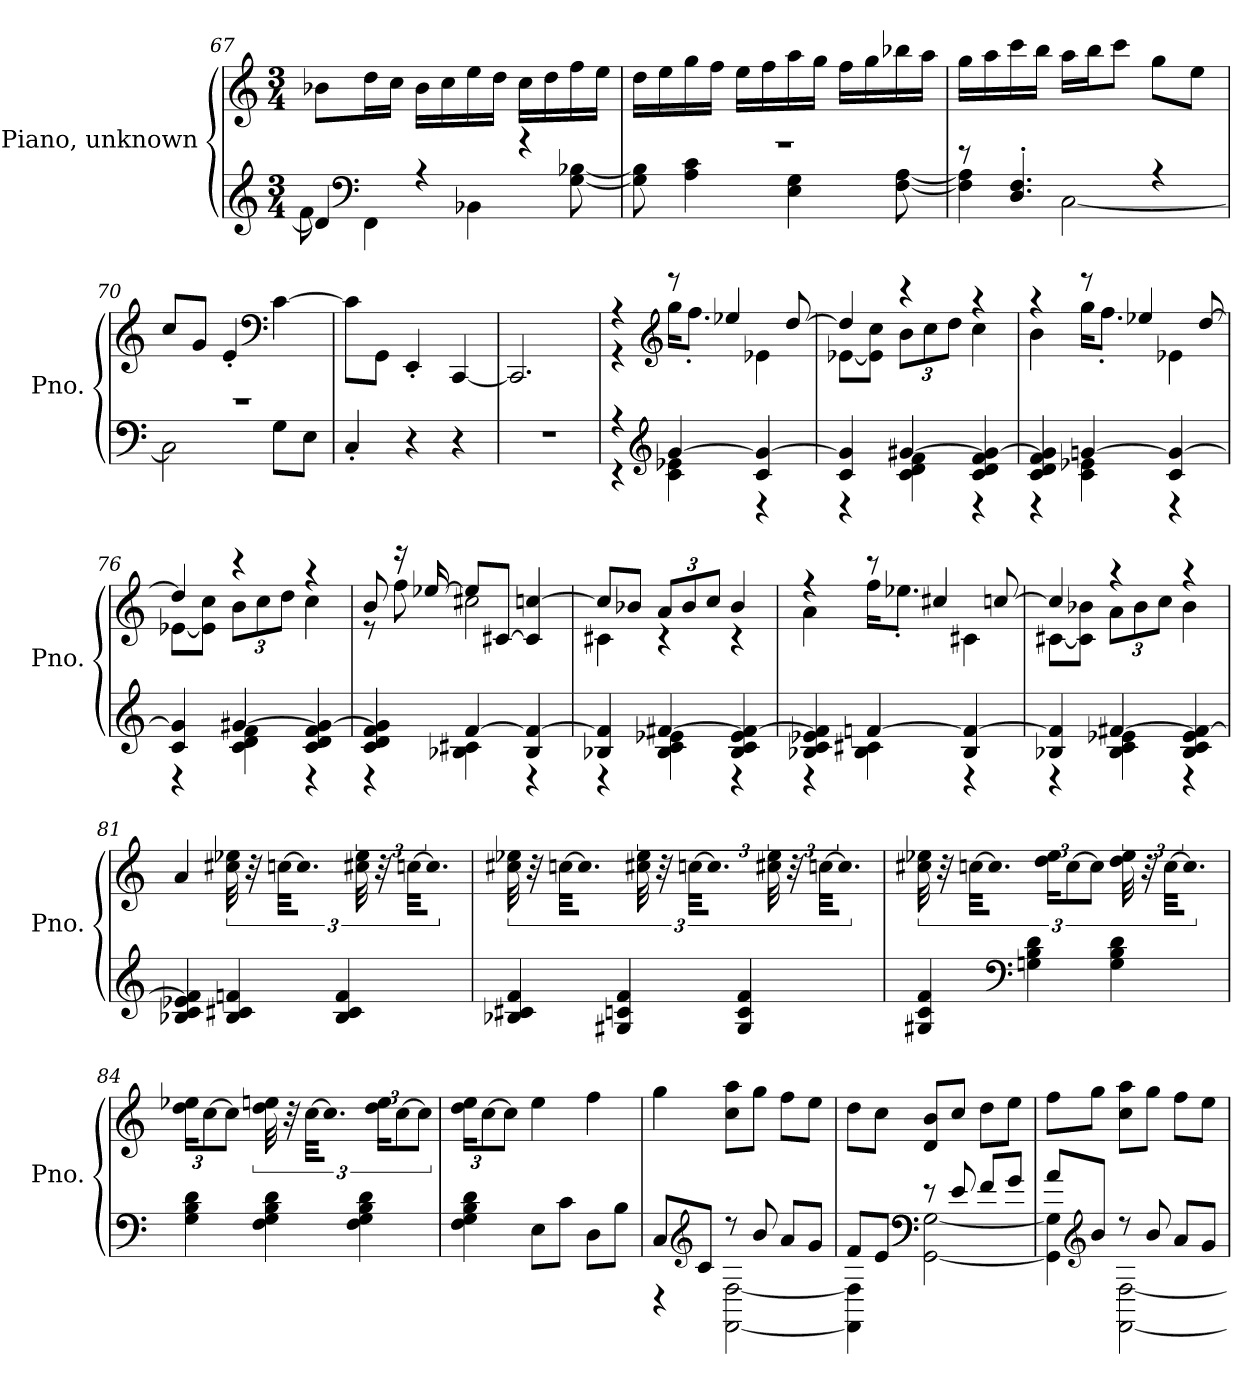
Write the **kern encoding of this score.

**kern	**kern
*part1	*part1
*staff2	*staff1
*I"Piano, unknown	*
*I'Pno.	*
*clefG2	*clefG2
*k[]	*k[]
*M3/4	*M3/4
=67	=67
*^	*
4d/]	8f\	8b-X\L
*clefF4	*	*
.	4FF\	16dd\L
.	.	16cc\JJ
4r	.	16b-\LL
.	.	16cc\
.	4BB-X\	16ee\
.	.	16dd\JJ
4r	.	16cc\LL
.	.	16dd\
.	[8G\ [8B-X\	16ff\
.	.	16ee\JJ
!!LO:LB:g=z
=68	=68	=68
2.r	8G\] 8B-\]	16dd\LL
.	.	16ee\
.	4A\ 4c\	16gg\
.	.	16ff\JJ
.	.	16ee\LL
.	.	16ff\
.	4E\ 4G\	16aa\
.	.	16gg\JJ
.	.	16ff\LL
.	.	16gg\
.	[8F\ [8A\	16bb-X\
.	.	16aa\JJ
=69	=69	=69
8r	4F\] 4A\]	16gg\LL
.	.	16aa\
4.D/' 4.F/'	.	16ccc\
.	.	16bb\JJ
.	[2C\	16aa\LL
.	.	16bb\J
.	.	8ccc\J
4r	.	8gg\L
.	.	8ee\J
=70	=70	=70
2.r	2C\]	8cc/L
.	.	8g/J
.	.	4e'/
*	*	*clefF4
.	8G\L	[4c\
.	8E\J	.
*v	*v	*
=71	=71
4C'/	8c\L]
.	8GG\J
4r	4EE'/
4r	[4CC/
=72	=72
2.r	2.CC/]
!!LO:LB:g=z
=73	=73
*^	*^
4r	4r	4r	4r
*clefG2	*	*clefG2	*
[4g/	4c\ 4e-X\	8r	16gg\KL
.	.	.	8.ff'\J
.	.	4ee-X/	.
4c/ 4g/_	4r	.	4e-X\
.	.	[8dd/	.
=74	=74	=74	=74
4c/ 4g/]	4r	4dd/]	[8e-X\L
.	.	.	8e-\] 8cc\J
*	*	*	*Xbrackettup
[4g#X/	4c\ 4d\ 4f\	4r	12b\L
.	.	.	12cc\
.	.	.	12dd\J
4c/ 4d/ 4f/ 4g#/_	4r	4r	4cc\
=75	=75	=75	=75
4c/ 4d/ 4f/ 4g#/]	4r	4r	4b\
[4gn/	4c\ 4e-X\	8r	16gg\KL
.	.	.	8.ff'\J
.	.	4ee-X/	.
4c/ 4g/_	4r	.	4e-X\
.	.	[8dd/	.
=76	=76	=76	=76
4c/ 4g/]	4r	4dd/]	[8e-X\L
.	.	.	8e-\] 8cc\J
[4g#X/	4c\ 4d\ 4f\	4r	12b\L
.	.	.	12cc\
.	.	.	12dd\J
4c/ 4d/ 4f/ 4g#/_	4r	4r	4cc\
!!LO:PB:g=z	!!
=77	=77	=77	=77
4c/ 4d/ 4f/ 4g#/]	4r	8b/	8r
.	.	16r	8ff\
.	.	[16ee-X/	.
[4f/	4B-X\ 4c#X\	8ee-/L]	2cc#X\
.	.	[8c#X/J	.
4B-/ 4f/_	4r	4c#/] [4ccn/	.
=78	=78	=78	=78
4B-X/ 4f/]	4r	8cc/L]	4c#X\
.	.	8b-X/J	.
[4f#X/	4B-\ 4c\ 4e-X\	12a/L	4r
.	.	12b-/	.
.	.	12cc/J	.
4B-/ 4c/ 4e-/ 4f#/_	4r	4b-/	4r
=79	=79	=79	=79
4B-X/ 4c/ 4e-X/ 4f#/]	4r	4r	4a\
[4fn/	4B-\ 4c#X\	8r	16ff\KL
.	.	.	8.ee-X'\J
.	.	4cc#X/	.
4B-/ 4f/_	4r	.	4c#X\
.	.	[8ccn/	.
=80	=80	=80	=80
4B-X/ 4f/]	4r	4cc/]	[8c#X\L
.	.	.	8c#\] 8b-X\J
[4f#X/	4B-\ 4c\ 4e-X\	4r	12a\L
.	.	.	12b-\
.	.	.	12cc\J
4B-/ 4c/ 4e-/ 4f#/_	4r	4r	4b-\
*v	*v	*	*
*	*v	*v
!!LO:LB:g=z
=81	=81
4B-X/ 4c/ 4e-X/ 4f#/]	4a/
*	*brackettup
4B-/ 4c#X/ 4fn/	48cc#X\ 48ee-X\
.	48r
.	[48ccn\KKL
.	8.cc\J]
4B-/ 4c#/ 4f/	48cc#X\ 48ee-\
.	48r
.	[48ccn\KKL
.	8.cc\J]
=82	=82
4B-X/ 4c#X/ 4f/	48cc#X\ 48ee-X\
.	48r
.	[48ccn\KKL
.	8.cc\J]
4G#X/ 4cn/ 4f/	48cc#X\ 48ee-\
.	48r
.	[48ccn\KKL
.	8.cc\J]
4G#/ 4c/ 4f/	48cc#X\ 48ee-\
.	48r
.	[48ccn\KKL
.	8.cc\J]
!!LO:LB:g=z
=83	=83
4G#X/ 4c/ 4f/	48cc#X\ 48ee-X\
.	48r
.	[48ccn\KKL
.	8.cc\J]
*clefF4	*
*	*Xbrackettup
4Gn\ 4B\ 4d\	24dd\ 24ee-\KL
.	[12cc\
.	8cc\J]
*	*brackettup
4G\ 4B\ 4d\	48dd\ 48ee-\
.	48r
.	[48cc\KKL
.	8.cc\J]
=84	=84
*	*Xbrackettup
4G\ 4B\ 4d\	24dd\ 24ee-X\KL
.	[12cc\
.	8cc\J]
*	*brackettup
4F\ 4G\ 4B\ 4d\	48dd\ 48een\
.	48r
.	[48cc\KKL
.	8.cc\J]
*	*Xbrackettup
4F\ 4G\ 4B\ 4d\	24dd\ 24ee\KL
.	[12cc\
.	8cc\J]
=85	=85
4F\ 4G\ 4B\ 4d\	24dd\ 24ee\KL
.	[12cc\
.	8cc\J]
8E\L	4ee\
8c\J	.
8D\L	4ff\
8B\J	.
!!LO:LB:g=z
=86	=86
*^	*
8C/L	4r	4gg\
*clefG2	*	*
8c/J	.	.
8r	[2FF\ [2F\	8cc\ 8aa\L
8b/	.	8gg\J
8a/L	.	8ff\L
8g/J	.	8ee\J
=87	=87	=87
8f/L	4FF\] 4F\]	8dd\L
8e/J	.	8cc\J
*clefF4	*	*
8r	[2GG\ [2G\	8d/ 8b/L
8e/	.	8cc/J
8f/L	.	8dd\L
8g/J	.	8ee\J
=88	=88	=88
8a/L	4GG\] 4G\]	8ff\L
*clefG2	*	*
8b/J	.	8gg\J
8r	[2FF\ [2F\	8cc\ 8aa\L
8b/	.	8gg\J
8a/L	.	8ff\L
8g/J	.	8ee\J
*v	*v	*
=	=
*-	*-
